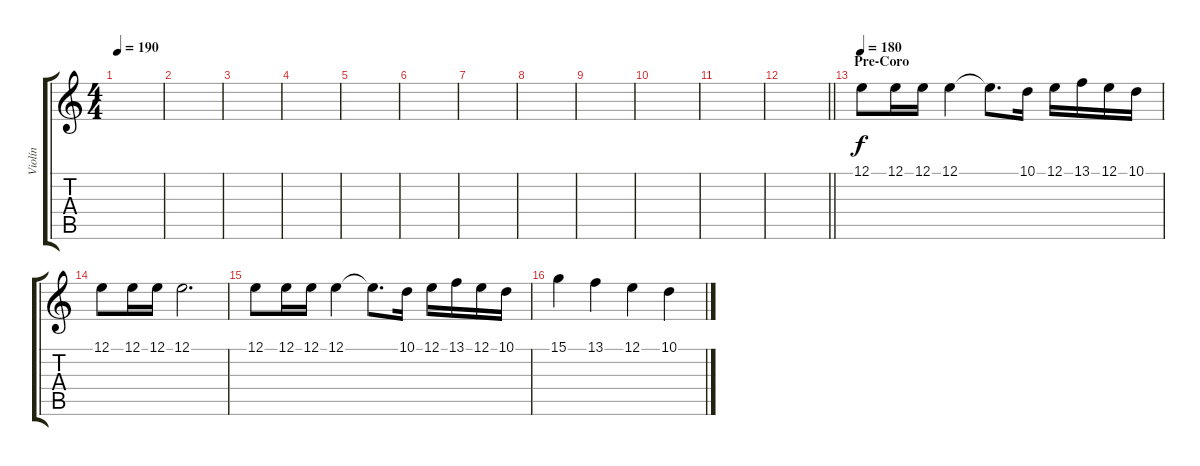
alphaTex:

\track ("Violín" "Violín") {instrument violin}
\staff {score tabs}
\tuning (E4 B3 G3 D3 A2 E2) {hide}
\ts (4 4)
\tempo 190
\clef g2
\ks c
|
|
|
|
|
|
|
|
|
|
|
\barLineRight lightlight
|
\section ("" "Pre-Coro")
\tempo 180
12.1.8 12.1.16 12.1.16 12.1.4 12.1{t}.8{d} 10.1.16 12.1.16 13.1.16 12.1.16 10.1.16 |
12.1.8 12.1.16 12.1.16 12.1.2{d} |
12.1.8 12.1.16 12.1.16 12.1.4 12.1{t}.8{d} 10.1.16 12.1.16 13.1.16 12.1.16 10.1.16 |
15.1.4 13.1.4 12.1.4 10.1.4
